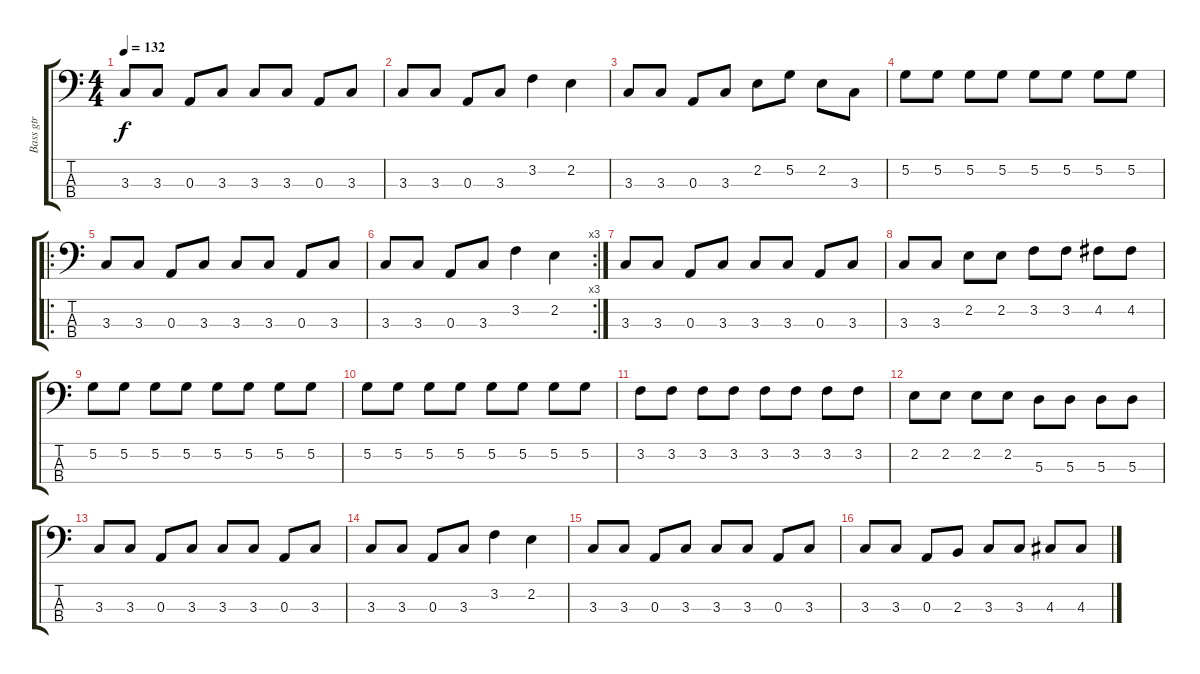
\track ("Bass gtr" "Bass gtr") {instrument electricbassfinger}
\staff {score tabs}
\tuning (G2 D2 A1 E1) {hide}
\ts (4 4)
\tempo 132
\clef f4
\ks c
3.3.8{dy f} 3.3.8 0.3.8 3.3.8 3.3.8 3.3.8 0.3.8 3.3.8 |
3.3.8 3.3.8 0.3.8 3.3.8 3.2.4 2.2.4 |
3.3.8 3.3.8 0.3.8 3.3.8 2.2.8 5.2.8 2.2.8 3.3.8 |
5.2.8 5.2.8 5.2.8 5.2.8 5.2.8 5.2.8 5.2.8 5.2.8 |
\ro
3.3.8 3.3.8 0.3.8 3.3.8 3.3.8 3.3.8 0.3.8 3.3.8 |
\rc 3
3.3.8 3.3.8 0.3.8 3.3.8 3.2.4 2.2.4 |
3.3.8 3.3.8 0.3.8 3.3.8 3.3.8 3.3.8 0.3.8 3.3.8 |
3.3.8 3.3.8 2.2.8 2.2.8 3.2.8 3.2.8 4.2.8 4.2.8 |
5.2.8 5.2.8 5.2.8 5.2.8 5.2.8 5.2.8 5.2.8 5.2.8 |
5.2.8 5.2.8 5.2.8 5.2.8 5.2.8 5.2.8 5.2.8 5.2.8 |
3.2.8 3.2.8 3.2.8 3.2.8 3.2.8 3.2.8 3.2.8 3.2.8 |
2.2.8 2.2.8 2.2.8 2.2.8 5.3.8 5.3.8 5.3.8 5.3.8 |
3.3.8 3.3.8 0.3.8 3.3.8 3.3.8 3.3.8 0.3.8 3.3.8 |
3.3.8 3.3.8 0.3.8 3.3.8 3.2.4 2.2.4 |
3.3.8 3.3.8 0.3.8 3.3.8 3.3.8 3.3.8 0.3.8 3.3.8 |
3.3.8 3.3.8 0.3.8 2.3.8 3.3.8 3.3.8 4.3.8 4.3.8
